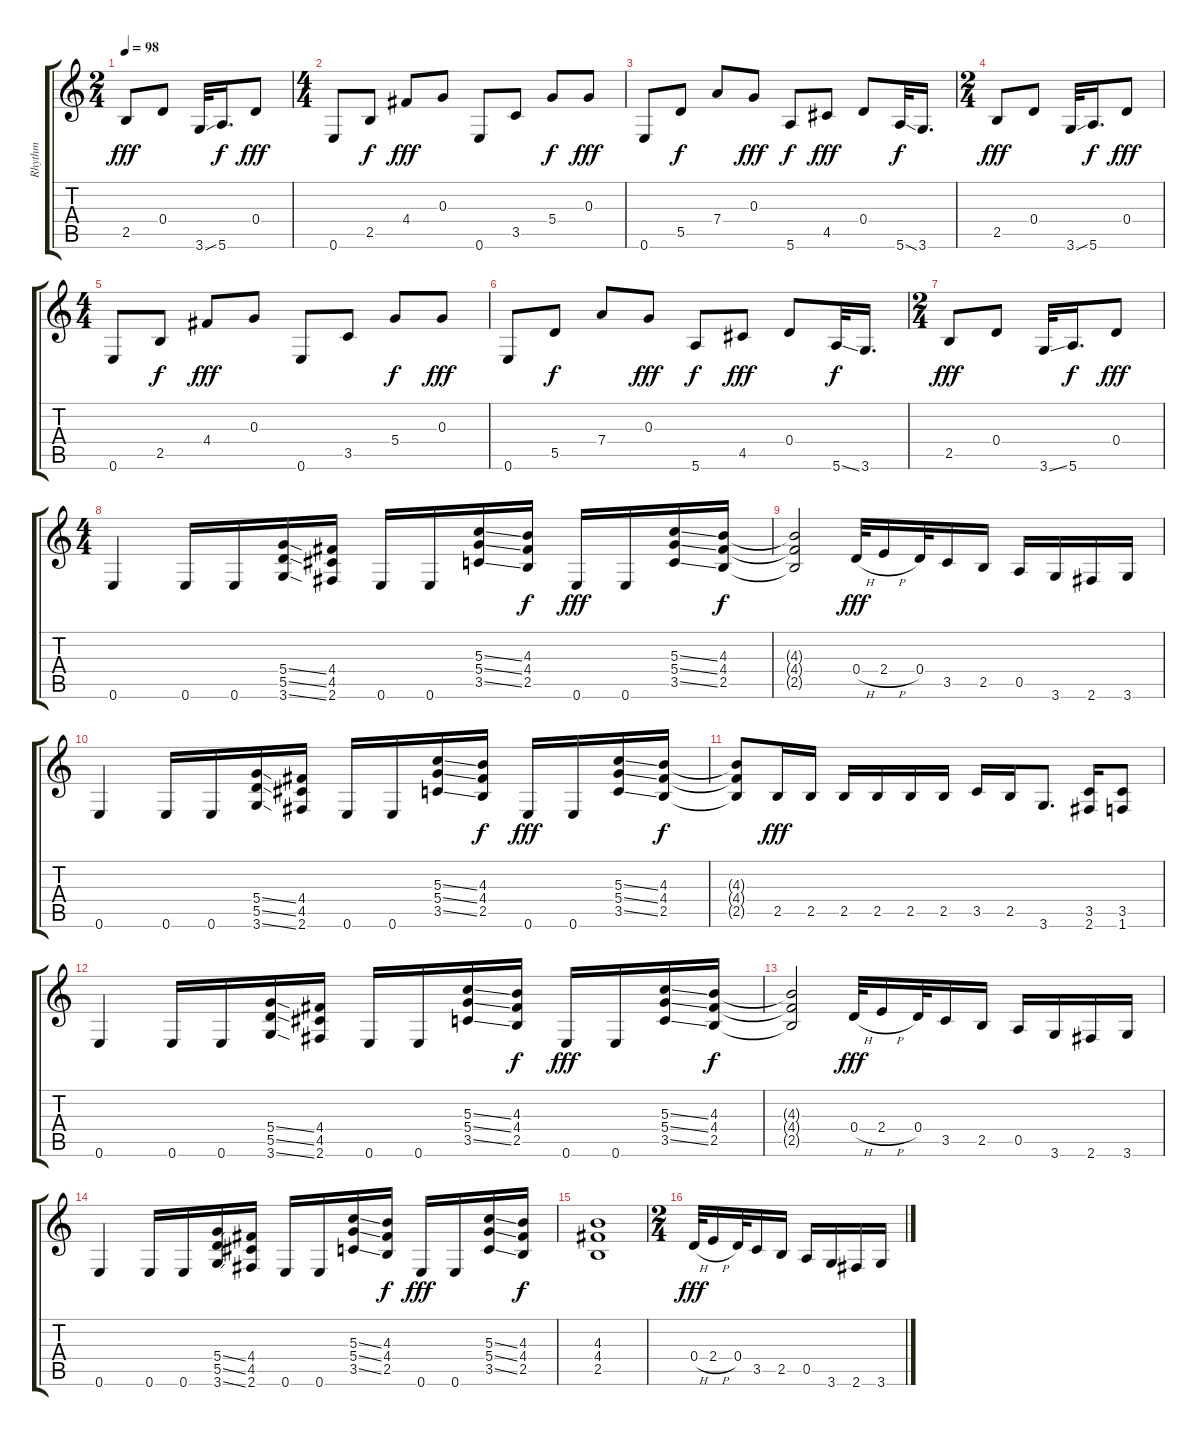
\track ("Rhythm" "Rhythm") {instrument electricguitarclean}
\staff {score tabs}
\tuning (E4 B3 G3 D3 A2 E2) {hide}
\ts (2 4)
\tempo 98
\clef g2
\ks c
2.5.8{dy fff} 0.4.8 3.6{ss}.32 5.6.16{d dy f} 0.4.8{dy fff} |
\ts (4 4)
0.6.8 2.5.8{dy f} 4.4.8{dy fff} 0.3.8 0.6.8 3.5.8 5.4.8{dy f} 0.3.8{dy fff} |
0.6.8 5.5.8{dy f} 7.4.8 0.3.8{dy fff} 5.6.8{dy f} 4.5.8{dy fff} 0.4.8 5.6{ss}.32{dy f} 3.6.16{d} |
\ts (2 4)
2.5.8{dy fff} 0.4.8 3.6{ss}.32 5.6.16{d dy f} 0.4.8{dy fff} |
\ts (4 4)
0.6.8 2.5.8{dy f} 4.4.8{dy fff} 0.3.8 0.6.8 3.5.8 5.4.8{dy f} 0.3.8{dy fff} |
0.6.8 5.5.8{dy f} 7.4.8 0.3.8{dy fff} 5.6.8{dy f} 4.5.8{dy fff} 0.4.8 5.6{ss}.32{dy f} 3.6.16{d} |
\ts (2 4)
2.5.8{dy fff} 0.4.8 3.6{ss}.32 5.6.16{d dy f} 0.4.8{dy fff} |
\ts (4 4)
0.6.4 0.6.16 0.6.16 (5.4{ss} 5.5{ss} 3.6{ss}).16 (4.4 4.5 2.6).16 0.6.16 0.6.16 (5.3{ss} 5.4{ss} 3.5{ss}).16 (4.3 4.4 2.5).16{dy f} 0.6.16{dy fff} 0.6.16 (5.3{ss} 5.4{ss} 3.5{ss}).16 (4.3 4.4 2.5).16{dy f} |
(4.3{t} 4.4{t} 2.5{t}).2 0.4{h}.32{dy fff} 2.4{h}.16 0.4.32 3.5.16 2.5.16 0.5.16 3.6.16 2.6.16 3.6.16 |
0.6.4 0.6.16 0.6.16 (5.4{ss} 5.5{ss} 3.6{ss}).16 (4.4 4.5 2.6).16 0.6.16 0.6.16 (5.3{ss} 5.4{ss} 3.5{ss}).16 (4.3 4.4 2.5).16{dy f} 0.6.16{dy fff} 0.6.16 (5.3{ss} 5.4{ss} 3.5{ss}).16 (4.3 4.4 2.5).16{dy f} |
(4.3{t} 4.4{t} 2.5{t}).8 2.5.16{dy fff} 2.5.16 2.5.16 2.5.16 2.5.16 2.5.16 3.5.16 2.5.16 3.6.8{d} (3.5 2.6).16 (3.5 1.6).8 |
0.6.4 0.6.16 0.6.16 (5.4{ss} 5.5{ss} 3.6{ss}).16 (4.4 4.5 2.6).16 0.6.16 0.6.16 (5.3{ss} 5.4{ss} 3.5{ss}).16 (4.3 4.4 2.5).16{dy f} 0.6.16{dy fff} 0.6.16 (5.3{ss} 5.4{ss} 3.5{ss}).16 (4.3 4.4 2.5).16{dy f} |
(4.3{t} 4.4{t} 2.5{t}).2 0.4{h}.32{dy fff} 2.4{h}.16 0.4.32 3.5.16 2.5.16 0.5.16 3.6.16 2.6.16 3.6.16 |
0.6.4 0.6.16 0.6.16 (5.4{ss} 5.5{ss} 3.6{ss}).16 (4.4 4.5 2.6).16 0.6.16 0.6.16 (5.3{ss} 5.4{ss} 3.5{ss}).16 (4.3 4.4 2.5).16{dy f} 0.6.16{dy fff} 0.6.16 (5.3{ss} 5.4{ss} 3.5{ss}).16 (4.3 4.4 2.5).16{dy f} |
(4.3 4.4 2.5).1 |
\ts (2 4)
0.4{h}.32{dy fff} 2.4{h}.16 0.4.32 3.5.16 2.5.16 0.5.16 3.6.16 2.6.16 3.6.16
